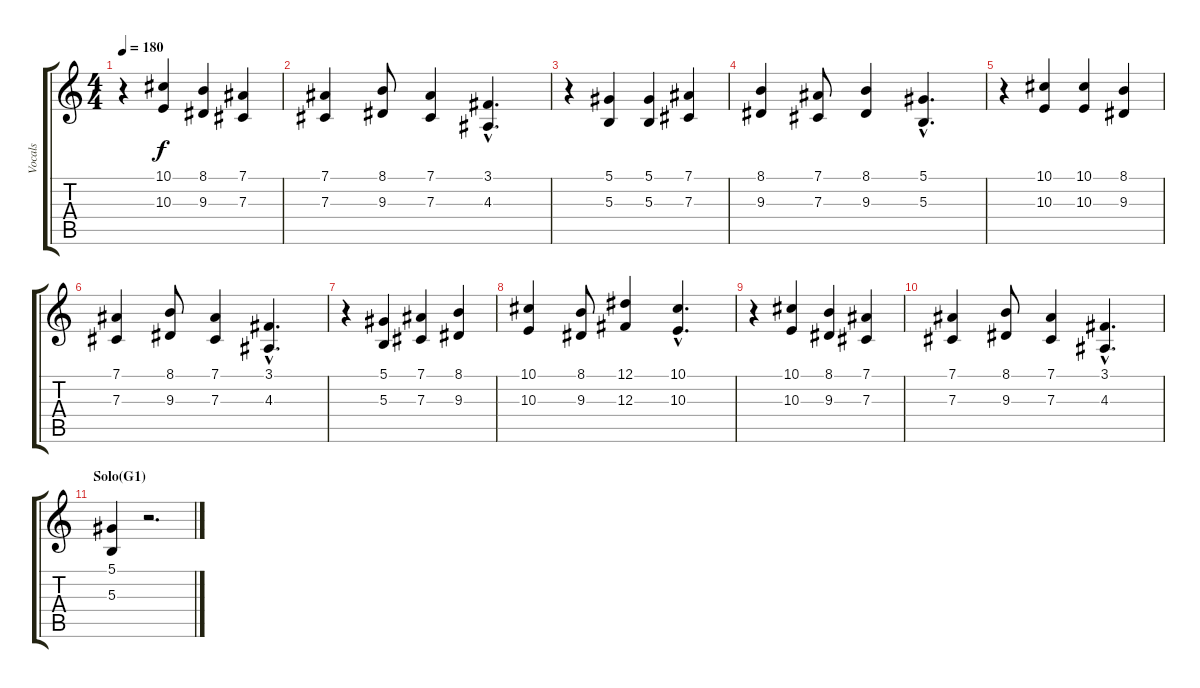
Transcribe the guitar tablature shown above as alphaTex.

\track ("Vocals" "Vocals") {instrument oboe}
\staff {score tabs}
\tuning (Eb4 Bb3 Gb3 Db3 Ab2 Eb2) {hide}
\ts (4 4)
\tempo 180
\clef g2
\ks c
r.4{dy f} (10.1 10.3).4 (8.1 9.3).4 (7.1 7.3).4 |
(7.1 7.3).4 (8.1 9.3).8 (7.1 7.3).4 (3.1{hac} 4.3{hac}).4{d} |
r.4 (5.1 5.3).4 (5.1 5.3).4 (7.1 7.3).4 |
(8.1 9.3).4 (7.1 7.3).8 (8.1 9.3).4 (5.1{hac} 5.3{hac}).4{d} |
r.4 (10.1 10.3).4 (10.1 10.3).4 (8.1 9.3).4 |
(7.1 7.3).4 (8.1 9.3).8 (7.1 7.3).4 (3.1{hac} 4.3{hac}).4{d} |
r.4 (5.1 5.3).4 (7.1 7.3).4 (8.1 9.3).4 |
(10.1 10.3).4 (8.1 9.3).8 (12.1 12.3).4 (10.1{hac} 10.3{hac}).4{d} |
r.4 (10.1 10.3).4 (8.1 9.3).4 (7.1 7.3).4 |
(7.1 7.3).4 (8.1 9.3).8 (7.1 7.3).4 (3.1{hac} 4.3{hac}).4{d} |
\section ("" "Solo(G1)")
(5.1 5.3).4 r.2{d}
